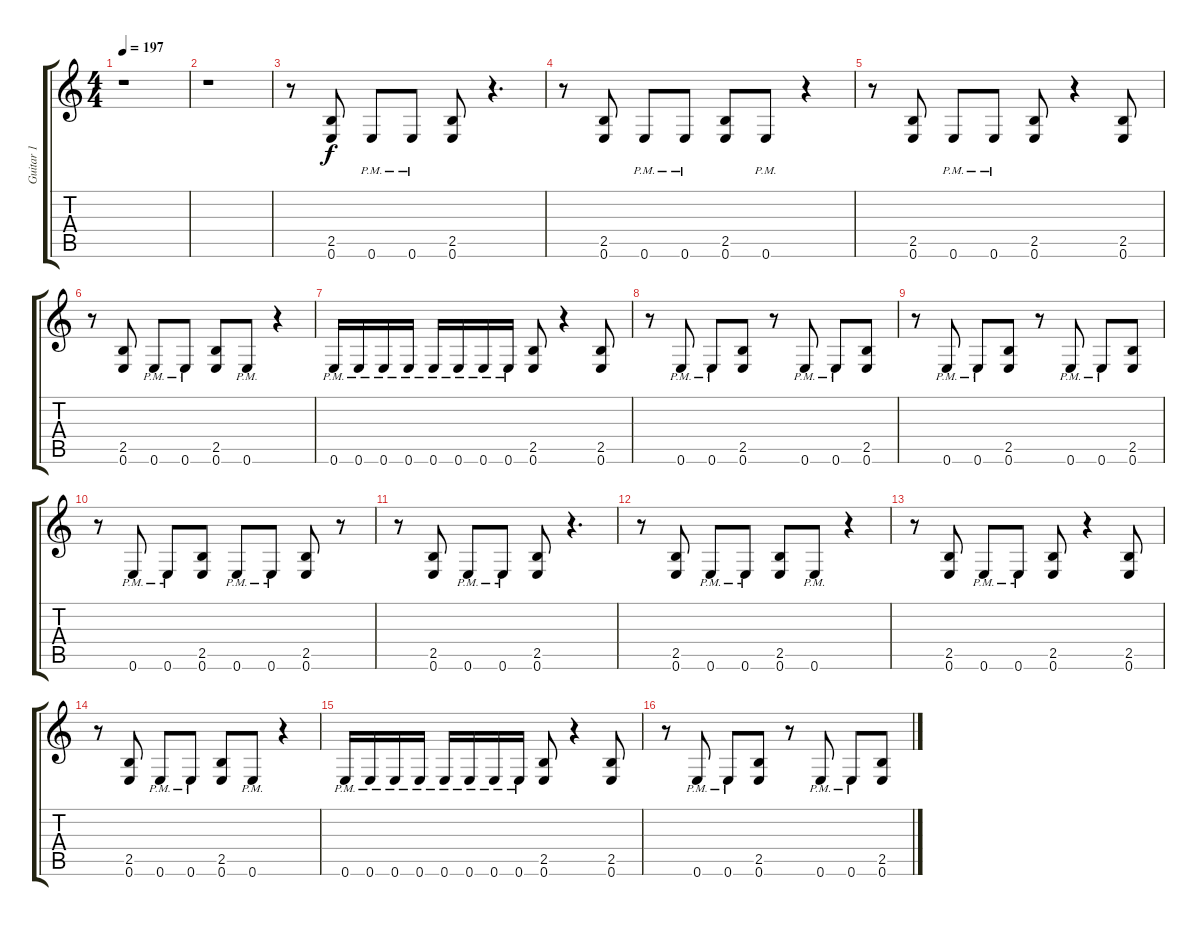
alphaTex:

\track ("Guitar 1" "Guitar 1") {instrument distortionguitar}
\staff {score tabs}
\tuning (E4 B3 G3 D3 A2 E2) {hide}
\ts (4 4)
\tempo 197
\clef g2
\ks c
r.1{dy f} |
r.1 |
r.8{volume 15 balance 0 instrument distortionguitar} (2.5 0.6).8 0.6{pm}.8 0.6{pm}.8 (2.5 0.6).8 r.4{d} |
r.8 (2.5 0.6).8 0.6{pm}.8 0.6{pm}.8 (2.5 0.6).8 0.6{pm}.8 r.4 |
r.8 (2.5 0.6).8 0.6{pm}.8 0.6{pm}.8 (2.5 0.6).8 r.4 (2.5 0.6).8 |
r.8 (2.5 0.6).8 0.6{pm}.8 0.6{pm}.8 (2.5 0.6).8 0.6{pm}.8 r.4 |
0.6{pm}.16 0.6{pm}.16 0.6{pm}.16 0.6{pm}.16 0.6{pm}.16 0.6{pm}.16 0.6{pm}.16 0.6{pm}.16 (2.5 0.6).8 r.4 (2.5 0.6).8 |
r.8 0.6{pm}.8 0.6{pm}.8 (2.5 0.6).8 r.8 0.6{pm}.8 0.6{pm}.8 (2.5 0.6).8 |
r.8 0.6{pm}.8 0.6{pm}.8 (2.5 0.6).8 r.8 0.6{pm}.8 0.6{pm}.8 (2.5 0.6).8 |
r.8 0.6{pm}.8 0.6{pm}.8 (2.5 0.6).8 0.6{pm}.8 0.6{pm}.8 (2.5 0.6).8 r.8 |
r.8 (2.5 0.6).8 0.6{pm}.8 0.6{pm}.8 (2.5 0.6).8 r.4{d} |
r.8 (2.5 0.6).8 0.6{pm}.8 0.6{pm}.8 (2.5 0.6).8 0.6{pm}.8 r.4 |
r.8 (2.5 0.6).8 0.6{pm}.8 0.6{pm}.8 (2.5 0.6).8 r.4 (2.5 0.6).8 |
r.8 (2.5 0.6).8 0.6{pm}.8 0.6{pm}.8 (2.5 0.6).8 0.6{pm}.8 r.4 |
0.6{pm}.16 0.6{pm}.16 0.6{pm}.16 0.6{pm}.16 0.6{pm}.16 0.6{pm}.16 0.6{pm}.16 0.6{pm}.16 (2.5 0.6).8 r.4 (2.5 0.6).8 |
r.8 0.6{pm}.8 0.6{pm}.8 (2.5 0.6).8 r.8 0.6{pm}.8 0.6{pm}.8 (2.5 0.6).8
